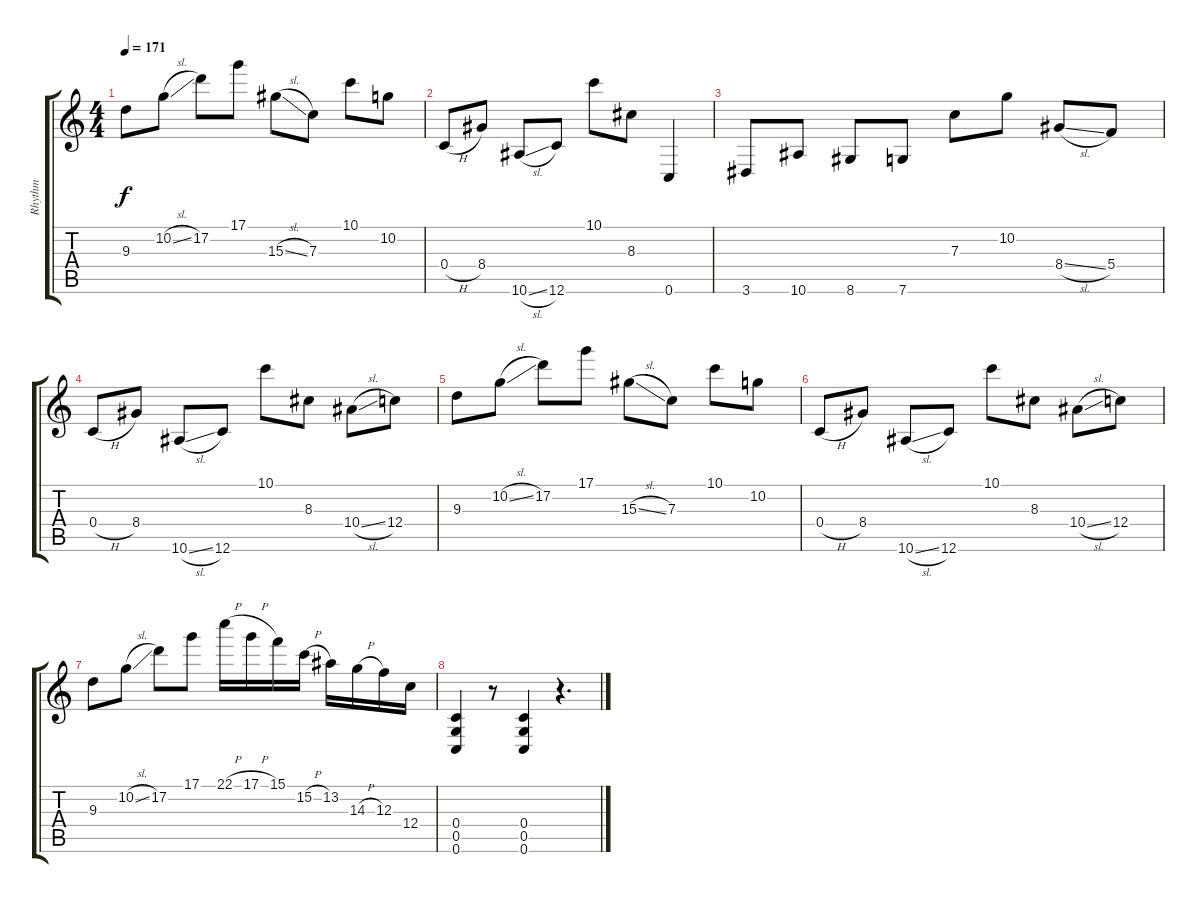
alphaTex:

\track ("Rhythm" "Rhythm") {instrument overdrivenguitar}
\staff {score tabs}
\tuning (D4 A3 F3 C3 G2 C2) {hide}
\ts (4 4)
\tempo 171
\clef g2
\ks c
9.3.8{dy f} 10.2{sl}.8 17.2.8 17.1.8 15.3{sl}.8 7.3.8 10.1.8 10.2.8 |
0.4{h}.8 8.4.8 10.6{sl}.8 12.6.8 10.1.8 8.3.8 0.6.4 |
3.6.8 10.6.8 8.6.8 7.6.8 7.3.8 10.2.8 8.4{sl}.8 5.4.8 |
0.4{h}.8 8.4.8 10.6{sl}.8 12.6.8 10.1.8 8.3.8 10.4{sl}.8 12.4.8 |
9.3.8 10.2{sl}.8 17.2.8 17.1.8 15.3{sl}.8 7.3.8 10.1.8 10.2.8 |
0.4{h}.8 8.4.8 10.6{sl}.8 12.6.8 10.1.8 8.3.8 10.4{sl}.8 12.4.8 |
9.3.8 10.2{sl}.8 17.2.8 17.1.8 22.1{h}.16 17.1{h}.16 15.1.16 15.2{h}.16 13.2.16 14.3{h}.16 12.3.16 12.4.16 |
(0.4 0.5 0.6).4 r.8 (0.4 0.5 0.6).4 r.4{d}
